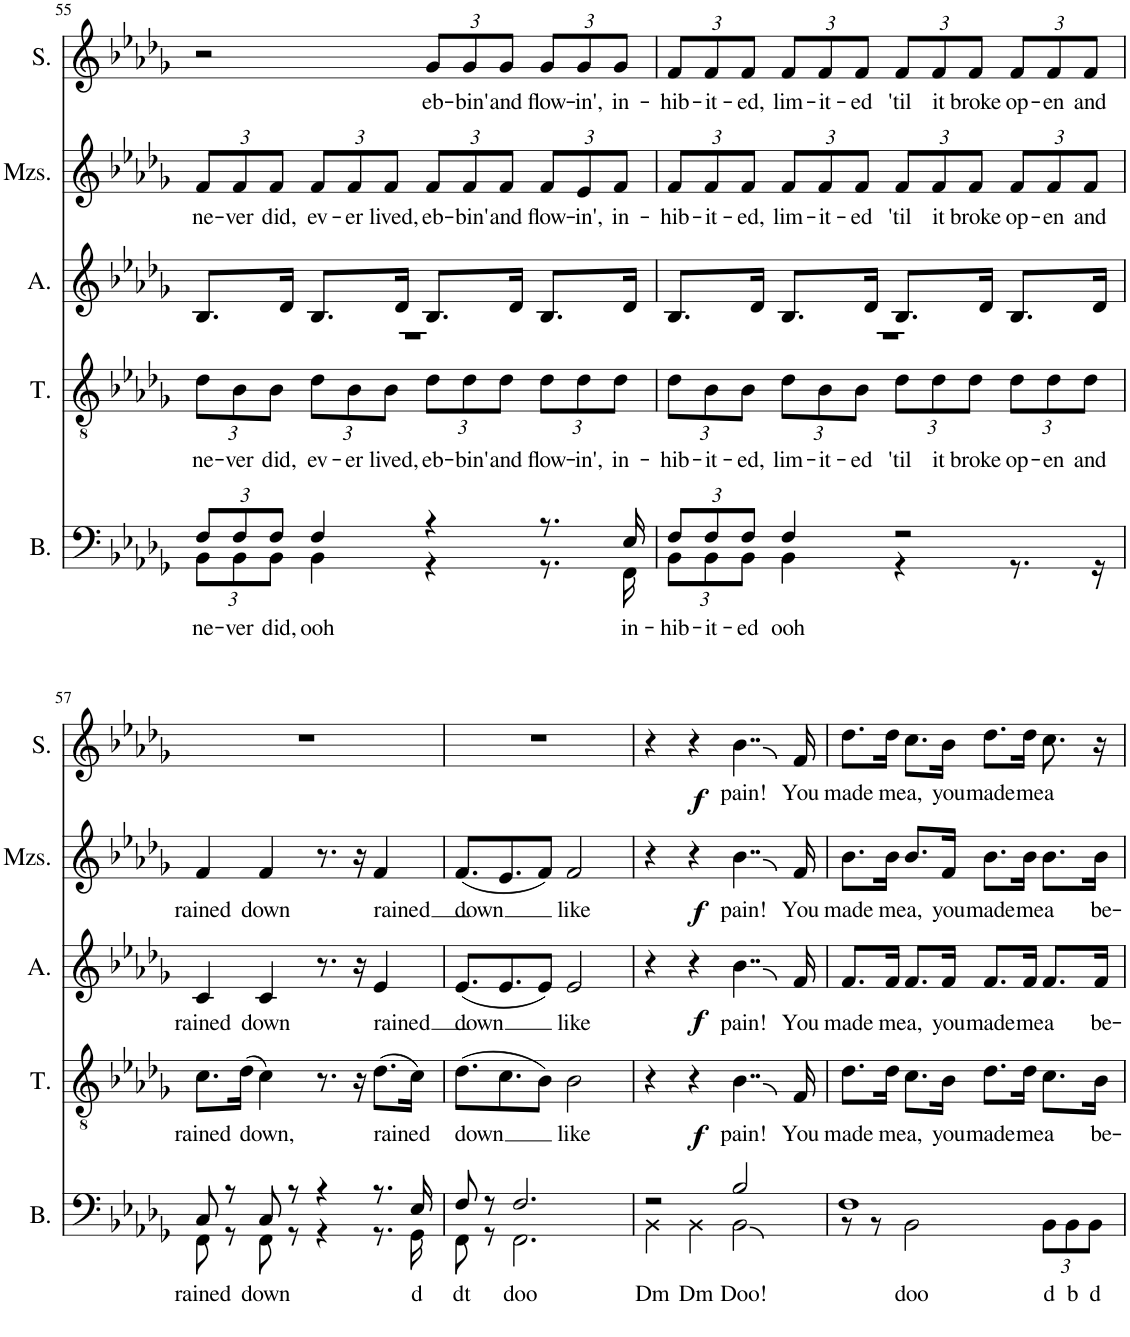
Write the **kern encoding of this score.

**kern	**text	**kern	**text	**dynam	**kern	**text	**dynam	**kern	**text	**dynam	**kern	**text	**dynam
*part5	*part5	*part4	*part4	*part4	*part3	*part3	*part3	*part2	*part2	*part2	*part1	*part1	*part1
*staff5	*staff5	*staff4	*staff4	*staff4	*staff3	*staff3	*staff3	*staff2	*staff2	*staff2	*staff1	*staff1	*staff1
*I"Bass	*	*I"Tenor	*	*	*I"Alt	*	*	*I"Mezzosopran	*	*	*I"Sopran	*	*
*I'B.	*	*I'T.	*	*	*I'A.	*	*	*I'Mzs.	*	*	*I'S.	*	*
!!LO:PB:g=z
*clefF4	*	*clefGv2	*	*	*clefG2	*	*	*clefG2	*	*	*clefG2	*	*
*k[b-e-a-d-g-]	*	*k[b-e-a-d-g-]	*	*	*k[b-e-a-d-g-]	*	*	*k[b-e-a-d-g-]	*	*	*k[b-e-a-d-g-]	*	*
*M4/4	*	*M4/4	*	*	*M4/4	*	*	*M4/4	*	*	*M4/4	*	*
*Xbrackettup	*	*	*	*	*	*	*	*	*	*	*	*	*
=55	=55	=55	=55	=55	=55	=55	=55	=55	=55	=55	=55	=55	=55
*^	*	*	*	*	*	*	*	*	*	*	*	*	*
!	!	!LO:LY:b	!	!	!	!	!	!	!	!	!	!	!	!
*	*	*	*Xbrackettup	*	*	*	*	*	*	*	*	*	*	*
!	!	!	!	!LO:LY:b	!	!	!	!	!	!	!	!	!	!
*	*	*	*	*	*	*^	*	*	*	*	*	*	*	*
*	*	*	*	*	*	*	*	*	*	*Xbrackettup	*	*	*	*	*
!	!	!	!	!	!	!	!	!	!	!	!LO:LY:b	!	!	!	!
12F/L	12BB-\L	ne-	12d-\L	ne-	.	8.B-/L	1r	.	.	12f/L	ne-	.	2r	.	.
!	!	!LO:LY:b	!	!LO:LY:b	!	!	!	!	!	!	!LO:LY:b	!	!	!	!
12F/	12BB-\	-ver	12B-\	-ver	.	.	.	.	.	12f/	-ver	.	.	.	.
!	!	!LO:LY:b	!	!LO:LY:b	!	!	!	!	!	!	!LO:LY:b	!	!	!	!
12F/J	12BB-\J	did,	12B-\J	did,	.	.	.	.	.	12f/J	did,	.	.	.	.
.	.	.	.	.	.	16d-/Jk	.	.	.	.	.	.	.	.	.
!	!	!LO:LY:b	!	!LO:LY:b	!	!	!	!	!	!	!LO:LY:b	!	!	!	!
4F/	4BB-\	ooh	12d-\L	ev-	.	8.B-/L	.	.	.	12f/L	ev-	.	.	.	.
!	!	!	!	!LO:LY:b	!	!	!	!	!	!	!LO:LY:b	!	!	!	!
.	.	.	12B-\	-er	.	.	.	.	.	12f/	-er	.	.	.	.
!	!	!	!	!LO:LY:b	!	!	!	!	!	!	!LO:LY:b	!	!	!	!
.	.	.	12B-\J	lived,	.	.	.	.	.	12f/J	lived,	.	.	.	.
.	.	.	.	.	.	16d-/Jk	.	.	.	.	.	.	.	.	.
!	!	!	!	!LO:LY:b	!	!	!	!	!	!	!LO:LY:b	!	!	!	!
*	*	*	*	*	*	*	*	*	*	*	*	*	*Xbrackettup	*	*
!	!	!	!	!	!	!	!	!	!	!	!	!	!	!LO:LY:b	!
4r	4r	.	12d-\L	eb-	.	8.B-/L	.	.	.	12f/L	eb-	.	12g-/L	eb-	.
!	!	!	!	!LO:LY:b	!	!	!	!	!	!	!LO:LY:b	!	!	!LO:LY:b	!
.	.	.	12d-\	-bin'	.	.	.	.	.	12f/	-bin'	.	12g-/	-bin'	.
!	!	!	!	!LO:LY:b	!	!	!	!	!	!	!LO:LY:b	!	!	!LO:LY:b	!
.	.	.	12d-\J	and	.	.	.	.	.	12f/J	and	.	12g-/J	and	.
.	.	.	.	.	.	16d-/Jk	.	.	.	.	.	.	.	.	.
!	!	!	!	!LO:LY:b	!	!	!	!	!	!	!LO:LY:b	!	!	!LO:LY:b	!
8.r	8.r	.	12d-\L	flow-	.	8.B-/L	.	.	.	12f/L	flow-	.	12g-/L	flow-	.
!	!	!	!	!LO:LY:b	!	!	!	!	!	!	!LO:LY:b	!	!	!LO:LY:b	!
.	.	.	12d-\	-in',	.	.	.	.	.	12e-/	-in',	.	12g-/	-in',	.
!	!	!	!	!LO:LY:b	!	!	!	!	!	!	!LO:LY:b	!	!	!LO:LY:b	!
.	.	.	12d-\J	in-	.	.	.	.	.	12f/J	in-	.	12g-/J	in-	.
!	!	!LO:LY:b	!	!	!	!	!	!	!	!	!	!	!	!	!
16E-/	16FF\	in-	.	.	.	16d-/Jk	.	.	.	.	.	.	.	.	.
=56	=56	=56	=56	=56	=56	=56	=56	=56	=56	=56	=56	=56	=56	=56	=56
!	!	!LO:LY:b	!	!LO:LY:b	!	!	!	!	!	!	!LO:LY:b	!	!	!LO:LY:b	!
12F/L	12BB-\L	-hib-	12d-\L	-hib-	.	8.B-/L	1r	.	.	12f/L	-hib-	.	12f/L	-hib-	.
!	!	!LO:LY:b	!	!LO:LY:b	!	!	!	!	!	!	!LO:LY:b	!	!	!LO:LY:b	!
12F/	12BB-\	-it-	12B-\	-it-	.	.	.	.	.	12f/	-it-	.	12f/	-it-	.
!	!	!LO:LY:b	!	!LO:LY:b	!	!	!	!	!	!	!LO:LY:b	!	!	!LO:LY:b	!
12F/J	12BB-\J	-ed	12B-\J	-ed,	.	.	.	.	.	12f/J	-ed,	.	12f/J	-ed,	.
.	.	.	.	.	.	16d-/Jk	.	.	.	.	.	.	.	.	.
!	!	!LO:LY:b	!	!LO:LY:b	!	!	!	!	!	!	!LO:LY:b	!	!	!LO:LY:b	!
4F/	4BB-\	ooh	12d-\L	lim-	.	8.B-/L	.	.	.	12f/L	lim-	.	12f/L	lim-	.
!	!	!	!	!LO:LY:b	!	!	!	!	!	!	!LO:LY:b	!	!	!LO:LY:b	!
.	.	.	12B-\	-it-	.	.	.	.	.	12f/	-it-	.	12f/	-it-	.
!	!	!	!	!LO:LY:b	!	!	!	!	!	!	!LO:LY:b	!	!	!LO:LY:b	!
.	.	.	12B-\J	-ed	.	.	.	.	.	12f/J	-ed	.	12f/J	-ed	.
.	.	.	.	.	.	16d-/Jk	.	.	.	.	.	.	.	.	.
!	!	!	!	!LO:LY:b	!	!	!	!	!	!	!LO:LY:b	!	!	!LO:LY:b	!
2r	4r	.	12d-\L	'til	.	8.B-/L	.	.	.	12f/L	'til	.	12f/L	'til	.
!	!	!	!	!LO:LY:b	!	!	!	!	!	!	!LO:LY:b	!	!	!LO:LY:b	!
.	.	.	12d-\	it	.	.	.	.	.	12f/	it	.	12f/	it	.
!	!	!	!	!LO:LY:b	!	!	!	!	!	!	!LO:LY:b	!	!	!LO:LY:b	!
.	.	.	12d-\J	broke	.	.	.	.	.	12f/J	broke	.	12f/J	broke	.
.	.	.	.	.	.	16d-/Jk	.	.	.	.	.	.	.	.	.
!	!	!	!	!LO:LY:b	!	!	!	!	!	!	!LO:LY:b	!	!	!LO:LY:b	!
.	8.r	.	12d-\L	op-	.	8.B-/L	.	.	.	12f/L	op-	.	12f/L	op-	.
!	!	!	!	!LO:LY:b	!	!	!	!	!	!	!LO:LY:b	!	!	!LO:LY:b	!
.	.	.	12d-\	-en	.	.	.	.	.	12f/	-en	.	12f/	-en	.
!	!	!	!	!LO:LY:b	!	!	!	!	!	!	!LO:LY:b	!	!	!LO:LY:b	!
.	.	.	12d-\J	and	.	.	.	.	.	12f/J	and	.	12f/J	and	.
.	16r	.	.	.	.	16d-/Jk	.	.	.	.	.	.	.	.	.
*	*	*	*	*	*	*v	*v	*	*	*	*	*	*	*	*
!!LO:LB:g=z
=57	=57	=57	=57	=57	=57	=57	=57	=57	=57	=57	=57	=57	=57	=57
!	!	!LO:LY:b	!	!LO:LY:b	!	!	!LO:LY:b	!	!	!LO:LY:b	!	!	!	!
8C/	8FF\	rained	8.c\L	rained	.	4c/	rained	.	4f/	rained	.	1r	.	.
8r	8r	.	.	.	.	.	.	.	.	.	.	.	.	.
!	!	!	!	!LO:LY:b	!	!	!	!	!	!	!	!	!	!
.	.	.	(16d-\Jk	down,	.	.	.	.	.	.	.	.	.	.
!	!	!LO:LY:b	!	!	!	!	!LO:LY:b	!	!	!LO:LY:b	!	!	!	!
8C/	8FF\	down	4c\)	.	.	4c/	down	.	4f/	down	.	.	.	.
8r	8r	.	.	.	.	.	.	.	.	.	.	.	.	.
4r	4r	.	8.r	.	.	8.r	.	.	8.r	.	.	.	.	.
.	.	.	16r	.	.	16r	.	.	16r	.	.	.	.	.
!	!	!	!	!LO:LY:b	!	!	!LO:LY:b	!	!	!LO:LY:b	!	!	!	!
8.r	8.r	.	(8.d-\L	rained	.	4e-/	rained	.	4f/	rained	.	.	.	.
!	!	!LO:LY:b	!	!	!	!	!	!	!	!	!	!	!	!
16E-/	16GG-\	d	16c\Jk)	.	.	.	.	.	.	.	.	.	.	.
=58	=58	=58	=58	=58	=58	=58	=58	=58	=58	=58	=58	=58	=58	=58
!	!	!LO:LY:b	!	!LO:LY:b	!	!	!LO:LY:b	!	!	!LO:LY:b	!	!	!	!
8F/	8FF\	dt	(8.d-\L	down	.	(8.e-/L	down	.	(8.f/L	down	.	1r	.	.
8r	8r	.	.	.	.	.	.	.	.	.	.	.	.	.
.	.	.	8.c\	.	.	8.e-/	.	.	8.e-/	.	.	.	.	.
!	!	!LO:LY:b	!	!	!	!	!	!	!	!	!	!	!	!
2.F/	2.FF\	doo	.	.	.	.	.	.	.	.	.	.	.	.
.	.	.	8B-\J)	.	.	8e-/J)	.	.	8f/J)	.	.	.	.	.
!	!	!	!	!LO:LY:b	!	!	!LO:LY:b	!	!	!LO:LY:b	!	!	!	!
.	.	.	2B-\	like	.	2e-/	like	.	2f/	like	.	.	.	.
=59	=59	=59	=59	=59	=59	=59	=59	=59	=59	=59	=59	=59	=59	=59
!	!	!LO:LY:b	!	!	!	!	!	!	!	!	!	!	!	!
2r	4BB-\	Dm	4r	.	.	4r	.	.	4r	.	.	4r	.	.
!	!	!LO:LY:b	!	!	!	!	!	!	!	!	!	!	!	!
.	4BB-\	Dm	4r	.	.	4r	.	.	4r	.	.	4r	.	.
!	!	!LO:LY:b	!	!LO:LY:b	!LO:DY:b	!	!LO:LY:b	!LO:DY:b	!	!LO:LY:b	!LO:DY:b	!	!LO:LY:b	!LO:DY:b
2B-/	2BB-\	Doo!	4..B-\	pain!	f	4..b-\	pain!	f	4..b-\	pain!	f	4..b-\	pain!	f
!	!	!	!	!LO:LY:b	!	!	!LO:LY:b	!	!	!LO:LY:b	!	!	!LO:LY:b	!
.	.	.	16F/	You	.	16f/	You	.	16f/	You	.	16f/	You	.
=60	=60	=60	=60	=60	=60	=60	=60	=60	=60	=60	=60	=60	=60	=60
!	!	!	!	!LO:LY:b	!	!	!LO:LY:b	!	!	!LO:LY:b	!	!	!LO:LY:b	!
1F	8r	.	8.d-\L	made	.	8.f/L	made	.	8.b-\L	made	.	8.dd-\L	made	.
.	8r	.	.	.	.	.	.	.	.	.	.	.	.	.
!	!	!	!	!LO:LY:b	!	!	!LO:LY:b	!	!	!LO:LY:b	!	!	!LO:LY:b	!
.	.	.	16d-\Jk	me	.	16f/Jk	me	.	16b-\Jk	me	.	16dd-\Jk	me	.
!	!	!LO:LY:b	!	!LO:LY:b	!	!	!LO:LY:b	!	!	!LO:LY:b	!	!	!LO:LY:b	!
.	2BB-\	doo	8.c\L	a,	.	8.f/L	a,	.	8.b-/L	a,	.	8.cc\L	a,	.
!	!	!	!	!LO:LY:b	!	!	!LO:LY:b	!	!	!LO:LY:b	!	!	!LO:LY:b	!
.	.	.	16B-\Jk	you	.	16f/Jk	you	.	16f/Jk	you	.	16b-\Jk	you	.
!	!	!	!	!LO:LY:b	!	!	!LO:LY:b	!	!	!LO:LY:b	!	!	!LO:LY:b	!
.	.	.	8.d-\L	made	.	8.f/L	made	.	8.b-\L	made	.	8.dd-\L	made	.
!	!	!	!	!LO:LY:b	!	!	!LO:LY:b	!	!	!LO:LY:b	!	!	!LO:LY:b	!
.	.	.	16d-\Jk	me	.	16f/Jk	me	.	16b-\Jk	me	.	16dd-\Jk	me	.
!	!	!LO:LY:b	!	!LO:LY:b	!	!	!LO:LY:b	!	!	!LO:LY:b	!	!	!LO:LY:b	!
.	12BB-\L	d	8.c\L	a	.	8.f/L	a	.	8.b-\L	a	.	8.cc\	a	.
!	!	!LO:LY:b	!	!	!	!	!	!	!	!	!	!	!	!
.	12BB-\	b	.	.	.	.	.	.	.	.	.	.	.	.
!	!	!LO:LY:b	!	!	!	!	!	!	!	!	!	!	!	!
.	12BB-\J	d	.	.	.	.	.	.	.	.	.	.	.	.
!	!	!	!	!LO:LY:b	!	!	!LO:LY:b	!	!	!LO:LY:b	!	!	!	!
.	.	.	16B-\Jk	be-	.	16f/Jk	be-	.	16b-\Jk	be-	.	16r	.	.
*v	*v	*	*	*	*	*	*	*	*	*	*	*	*	*
=	=	=	=	=	=	=	=	=	=	=	=	=	=
*-	*-	*-	*-	*-	*-	*-	*-	*-	*-	*-	*-	*-	*-
